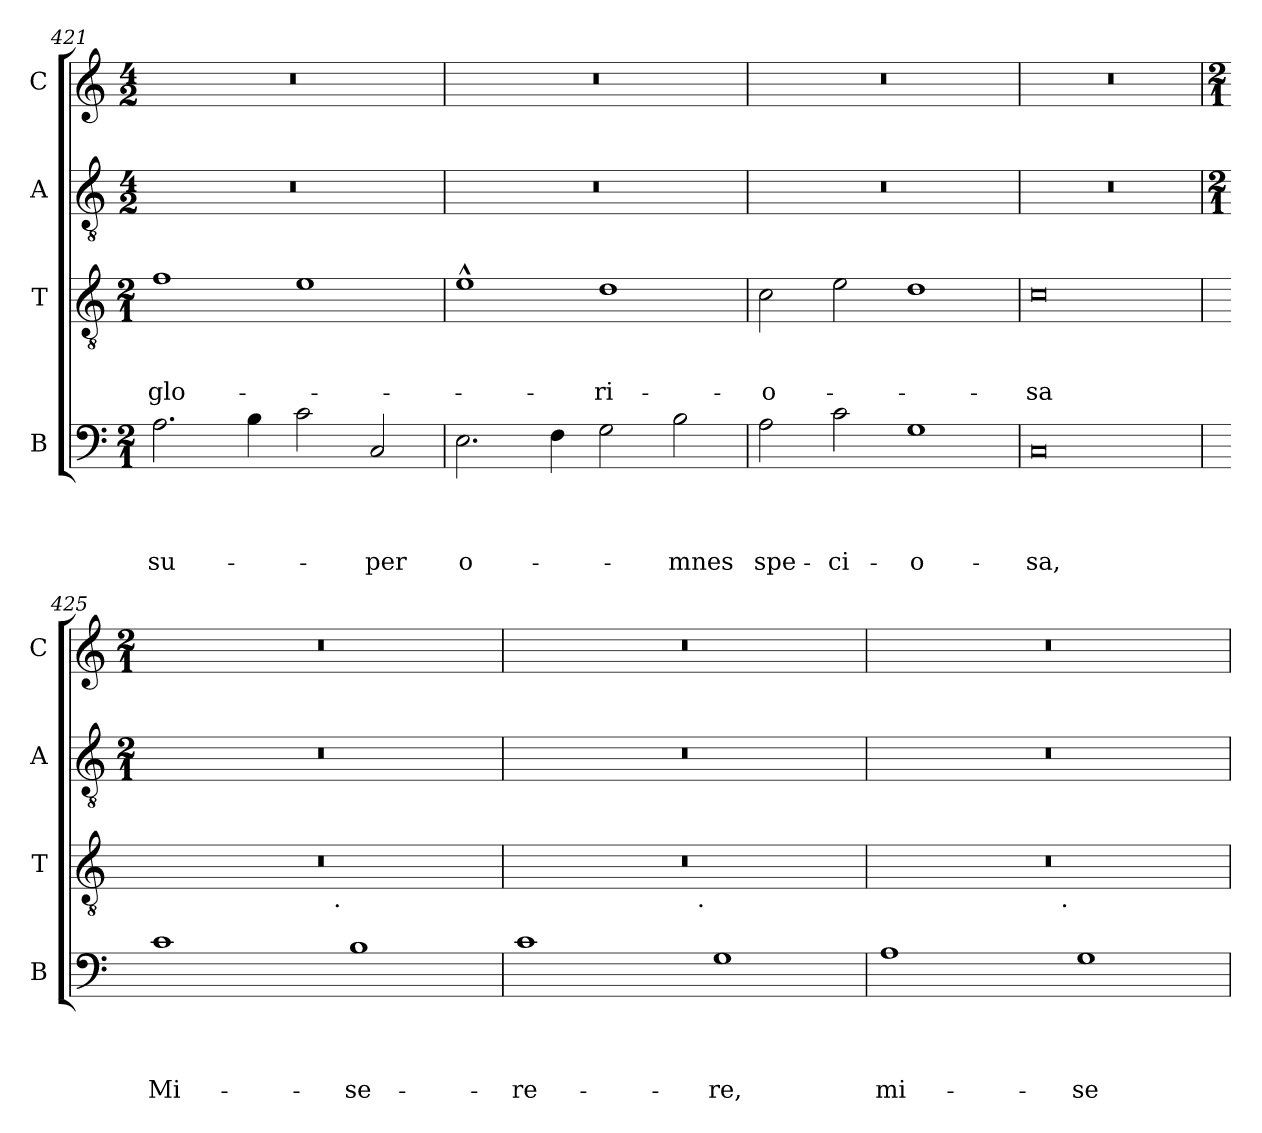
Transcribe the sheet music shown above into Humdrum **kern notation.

**kern	**text	**text	**text	**text	**kern	**text	**text	**text	**kern	**kern
*part4	*part4	*part4	*part4	*part4	*part3	*part3	*part3	*part3	*part2	*part1
*staff4	*staff4	*staff4	*staff4	*staff4	*staff3	*staff3	*staff3	*staff3	*staff2	*staff1
*I"B	*	*	*	*	*I"T	*	*	*	*I"A	*I"C
*I'B	*	*	*	*	*I'T	*	*	*	*I'A	*I'C
*clefF4	*	*	*	*	*clefGv2	*	*	*	*clefGv2	*clefG2
*k[]	*	*	*	*	*k[]	*	*	*	*k[]	*k[]
*C:	*	*	*	*	*C:	*	*	*	*C:	*C:
*M2/1	*	*	*	*	*M2/1	*	*	*	*M4/2	*M4/2
=421	=421	=421	=421	=421	=421	=421	=421	=421	=421	=421
!	!	!	!	!LO:LY:b	!	!	!	!LO:LY:b	!	!
2.A\	.	.	.	su-	1f	.	.	glo-	0r	0r
4B\	.	.	.	.	.	.	.	.	.	.
2c\	.	.	.	.	1e	.	.	.	.	.
!	!	!	!	!LO:LY:b	!	!	!	!	!	!
2C/	.	.	.	-per	.	.	.	.	.	.
!!LO:LB:g=z
=422	=422	=422	=422	=422	=422	=422	=422	=422	=422	=422
!	!	!	!	!LO:LY:b	!	!	!	!	!	!
2.E\	.	.	.	o-	1e^^>	.	.	.	0r	0r
4F\	.	.	.	.	.	.	.	.	.	.
!	!	!	!	!	!	!	!	!LO:LY:b	!	!
2G\	.	.	.	.	1d	.	.	-ri-	.	.
!	!	!	!	!LO:LY:b	!	!	!	!	!	!
2B\	.	.	.	-mnes	.	.	.	.	.	.
=423	=423	=423	=423	=423	=423	=423	=423	=423	=423	=423
!	!	!	!	!LO:LY:b	!	!	!	!LO:LY:b	!	!
2A\	.	.	.	spe-	2c\	.	.	-o-	0r	0r
!	!	!	!	!LO:LY:b	!	!	!	!	!	!
2c\	.	.	.	-ci-	2e\	.	.	.	.	.
!	!	!	!	!LO:LY:b:rj	!	!	!	!	!	!
1G	.	.	.	-o-	1d	.	.	.	.	.
=424	=424	=424	=424	=424	=424	=424	=424	=424	=424	=424
!	!	!	!	!LO:LY:b	!	!	!	!LO:LY:b	!	!
0C	.	.	.	-sa,	0c	.	.	-sa	0r	0r
=425	=425	=425	=425	=425	=425	=425	=425	=425	=425	=425
*	*	*	*	*	*	*	*	*	*M2/1	*M2/1
!	!	!	!	!LO:LY:b	!	!	!	!	!	!
*	*	*	*	*	*^	*	*	*	*	*
1c	.	.	.	Mi-	0r	2ryy	.	.	.	0r	0r
.	.	.	.	.	.	4...ryy	.	.	.	.	.
!	!	!	!	!	!	!LO:TX:b:t=.	!	!	!	!	!
.	.	.	.	.	.	1ryy	.	.	.	.	.
!	!	!	!	!LO:LY:b	!	!	!	!	!	!	!
1B	.	.	.	-se-	.	.	.	.	.	.	.
.	.	.	.	.	.	32ryy	.	.	.	.	.
=426	=426	=426	=426	=426	=426	=426	=426	=426	=426	=426	=426
!	!	!	!	!LO:LY:b	!	!	!	!	!	!	!
1c	.	.	.	-re-	0r	2ryy	.	.	.	0r	0r
.	.	.	.	.	.	4...ryy	.	.	.	.	.
!	!	!	!	!	!	!LO:TX:b:t=.	!	!	!	!	!
.	.	.	.	.	.	1ryy	.	.	.	.	.
!	!	!	!	!LO:LY:b	!	!	!	!	!	!	!
1G	.	.	.	-re,	.	.	.	.	.	.	.
.	.	.	.	.	.	32ryy	.	.	.	.	.
=427	=427	=427	=427	=427	=427	=427	=427	=427	=427	=427	=427
!	!	!	!	!LO:LY:b	!	!	!	!	!	!	!
1A	.	.	.	mi-	0r	2ryy	.	.	.	0r	0r
.	.	.	.	.	.	4...ryy	.	.	.	.	.
!	!	!	!	!	!	!LO:TX:b:t=.	!	!	!	!	!
.	.	.	.	.	.	1ryy	.	.	.	.	.
!	!	!	!	!LO:LY:b	!	!	!	!	!	!	!
1G	.	.	.	-se-	.	.	.	.	.	.	.
.	.	.	.	.	.	32ryy	.	.	.	.	.
*	*	*	*	*	*v	*v	*	*	*	*	*
=	=	=	=	=	=	=	=	=	=	=
*-	*-	*-	*-	*-	*-	*-	*-	*-	*-	*-
